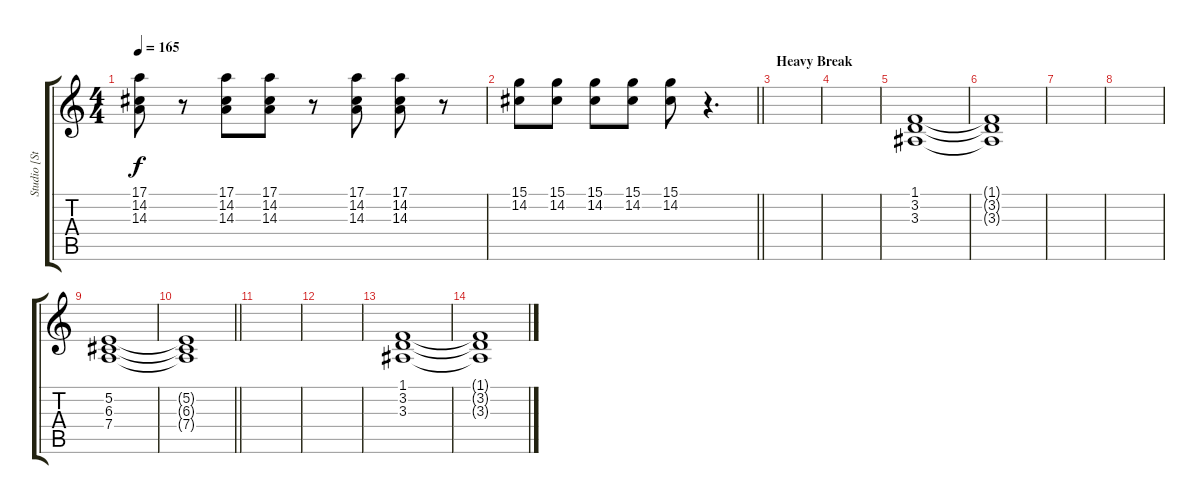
\track ("Studio [Strings]" "Studio [St") {instrument viola}
\staff {score tabs}
\tuning (E4 B3 G3 D3 A2 D2) {hide}
\ts (4 4)
\tempo 165
\clef g2
\ks c
(17.1 14.2 14.3).8{dy f} r.8 (17.1 14.2 14.3).8 (17.1 14.2 14.3).8 r.8 (17.1 14.2 14.3).8 (17.1 14.2 14.3).8 r.8 |
\barLineRight lightlight
(15.1 14.2).8 (15.1 14.2).8 (15.1 14.2).8 (15.1 14.2).8 (15.1 14.2).8 r.4{d} |
\section ("" "Heavy Break")
|
|
(1.1 3.2 3.3).1{volume 7 balance 5} |
(1.1{t} 3.2{t} 3.3{t}).1 |
|
|
(5.2 6.3 7.4).1 |
\barLineRight lightlight
(5.2{t} 6.3{t} 7.4{t}).1 |
|
|
(1.1 3.2 3.3).1 |
(1.1{t} 3.2{t} 3.3{t}).1
